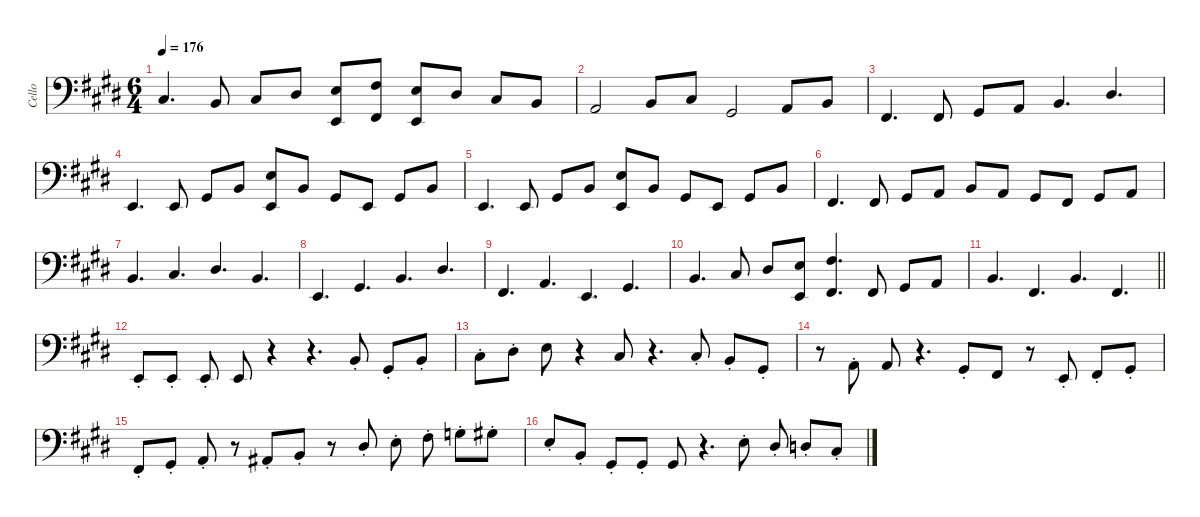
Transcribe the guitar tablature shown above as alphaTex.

\defaultSystemsLayout 4
\hideDynamics
\bracketExtendMode nobrackets
\firstSystemTrackNameMode fullname
\otherSystemsTrackNameMode fullname
\otherSystemsTrackNameOrientation horizontal
\track ("Cello" "vlc.") {solo instrument stringensemble2}
\staff {score}
\tuning (A3 D3 G2 C2)
\ts (6 4)
\tempo 176
\clef f4
\ks e
6.3{acc #}.4{d dy mf beam Up} 4.3{acc forcenatural}.8{beam Up} 6.3{acc #}.8{beam Up} 1.2{acc #}.8{beam Up} (2.2{acc forcenatural} 4.4{acc forcenatural}).8{beam Up} (4.2{acc #} 6.4{acc #}).8{beam Up} (2.2{acc forcenatural} 4.4{acc forcenatural}).8{beam Up} 1.2{acc #}.8{beam Up} 6.3{acc #}.8{beam Up} 4.3{acc forcenatural}.8{beam Up} |
2.3{acc forcenatural}.2{beam Up} 4.3{acc forcenatural}.8{beam Up} 6.3{acc #}.8{beam Up} 1.3{acc #}.2{beam Up} 2.3{acc forcenatural}.8{beam Up} 4.3{acc forcenatural}.8{beam Up} |
6.4{acc #}.4{d beam Up} 6.4{acc #}.8{beam Up} 1.3{acc #}.8{beam Up} 2.3{acc forcenatural}.8{beam Up} 4.3{acc forcenatural}.4{d beam Up} 1.2{acc #}.4{d beam Up} |
4.4{acc forcenatural}.4{d beam Up} 4.4{acc forcenatural}.8{beam Up} 1.3{acc #}.8{beam Up} 4.3{acc forcenatural}.8{beam Up} (2.2{acc forcenatural} 4.4{acc forcenatural}).8{beam Up} 4.3{acc forcenatural}.8{beam Up} 1.3{acc #}.8{beam Up} 4.4{acc forcenatural}.8{beam Up} 1.3{acc #}.8{beam Up} 4.3{acc forcenatural}.8{beam Up} |
4.4{acc forcenatural}.4{d beam Up} 4.4{acc forcenatural}.8{beam Up} 1.3{acc #}.8{beam Up} 4.3{acc forcenatural}.8{beam Up} (2.2{acc forcenatural} 4.4{acc forcenatural}).8{beam Up} 4.3{acc forcenatural}.8{beam Up} 1.3{acc #}.8{beam Up} 4.4{acc forcenatural}.8{beam Up} 1.3{acc #}.8{beam Up} 4.3{acc forcenatural}.8{beam Up} |
6.4{acc #}.4{d beam Up} 6.4{acc #}.8{beam Up} 1.3{acc #}.8{beam Up} 2.3{acc forcenatural}.8{beam Up} 4.3{acc forcenatural}.8{beam Up} 2.3{acc forcenatural}.8{beam Up} 1.3{acc #}.8{beam Up} 6.4{acc #}.8{beam Up} 1.3{acc #}.8{beam Up} 2.3{acc forcenatural}.8{beam Up} |
4.3{acc forcenatural}.4{d beam Up} 6.3{acc #}.4{d beam Up} 1.2{acc #}.4{d beam Up} 4.3{acc forcenatural}.4{d beam Up} |
4.4{acc forcenatural}.4{d beam Up} 1.3{acc #}.4{d beam Up} 4.3{acc forcenatural}.4{d beam Up} 1.2{acc #}.4{d beam Up} |
6.4{acc #}.4{d beam Up} 2.3{acc forcenatural}.4{d beam Up} 4.4{acc forcenatural}.4{d beam Up} 1.3{acc #}.4{d beam Up} |
4.3{acc forcenatural}.4{d beam Up} 6.3{acc #}.8{beam Up} 1.2{acc #}.8{beam Up} (2.2{acc forcenatural} 4.4{acc forcenatural}).8{beam Up} (4.2{acc #} 6.4{acc #}).4{d beam Up} 6.4{acc #}.8{beam Up} 1.3{acc #}.8{beam Up} 2.3{acc forcenatural}.8{beam Up} |
\barLineRight lightlight
4.3{acc forcenatural}.4{d beam Up} 6.4{acc #}.4{d beam Up} 4.3{acc forcenatural}.4{d beam Up} 6.4{acc #}.4{d beam Up} |
4.4{st acc forcenatural}.8{dy f beam Up} 4.4{st acc forcenatural}.8{beam Up} 4.4{st acc forcenatural}.8{beam Up beam split} 4.4{acc forcenatural}.8{beam Up} r.4{beam Up} r.4{d beam Up} 4.3{st acc forcenatural}.8{dy mf beam Up} 1.3{st acc #}.8{beam Up} 4.3{st acc forcenatural}.8{beam Up} |
6.3{st acc #}.8{beam Down} 1.2{st acc #}.8{beam Down} 2.2{acc forcenatural}.8{beam Down} r.4{beam Down} 6.3{acc #}.8{beam Up} r.4{d beam Up} 6.3{st acc #}.8{beam Up} 4.3{st acc forcenatural}.8{beam Up} 1.3{st acc #}.8{beam Up} |
r.8{beam Down} 2.3{st acc forcenatural}.8{beam Up} 2.3{acc forcenatural}.8{beam Up} r.4{d beam Up} 8.4{st acc #}.8{beam Up} 6.4{acc #}.8{beam Up} r.8{beam Up} 4.4{st acc forcenatural}.8{beam Up} 6.4{st acc #}.8{beam Up} 8.4{st acc #}.8{beam Up} |
6.4{st acc #}.8{beam Up} 1.3{st acc #}.8{beam Up} 2.3{st acc forcenatural}.8{beam Up} r.8{beam Up} 3.3{st acc #}.8{beam Up} 4.3{st acc forcenatural}.8{beam Up} r.8{beam Up} 1.2{st acc #}.8{beam Down} 2.2{st acc forcenatural}.8{beam Down beam split} 4.2{st acc #}.8{beam Down} 5.2{st acc forcenatural}.8{beam Down} 6.2{st acc #}.8{beam Down} |
9.3{st acc forcenatural}.8{beam Up} 11.4{st acc forcenatural}.8{beam Up} 8.4{st acc #}.8{beam Up} 8.4{st acc #}.8{beam Up} 8.4{acc #}.8{beam Up} r.4{d beam Up} 2.2{st acc forcenatural}.8{beam Down beam split} 1.2{st acc #}.8{beam Up} 7.3{st acc forcenatural}.8{beam Up} 6.3{st acc #}.8{beam Up}
